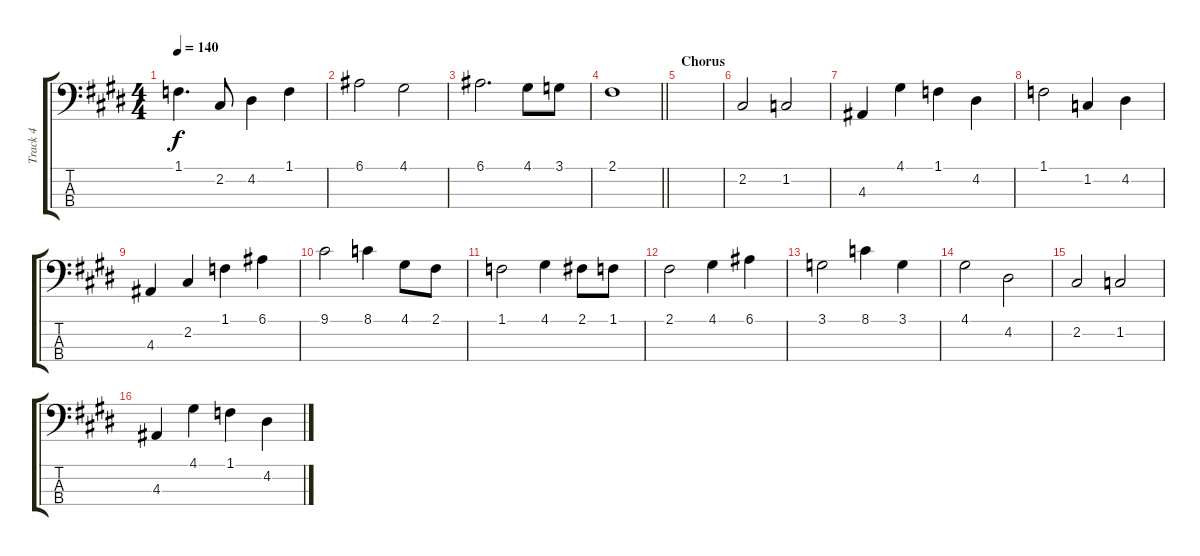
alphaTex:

\track ("Track 4" "Track 4") {instrument electricbasspick}
\staff {score tabs}
\tuning (E2 B1 Gb1 Db1) {hide}
\ts (4 4)
\tempo 140
\clef f4
\ks e
1.1.4{d dy f} 2.2.8 4.2.4 1.1.4 |
6.1.2 4.1.2 |
6.1.2{d} 4.1.8 3.1.8 |
\barLineRight lightlight
2.1.1 |
\section ("" "Chorus")
|
2.2.2 1.2.2 |
4.3.4 4.1.4 1.1.4 4.2.4 |
1.1.2 1.2.4 4.2.4 |
4.3.4 2.2.4 1.1.4 6.1.4 |
9.1.2 8.1.4 4.1.8 2.1.8 |
1.1.2 4.1.4 2.1.8 1.1.8 |
2.1.2 4.1.4 6.1.4 |
3.1.2 8.1.4 3.1.4 |
4.1.2 4.2.2 |
2.2.2 1.2.2 |
4.3.4 4.1.4 1.1.4 4.2.4
